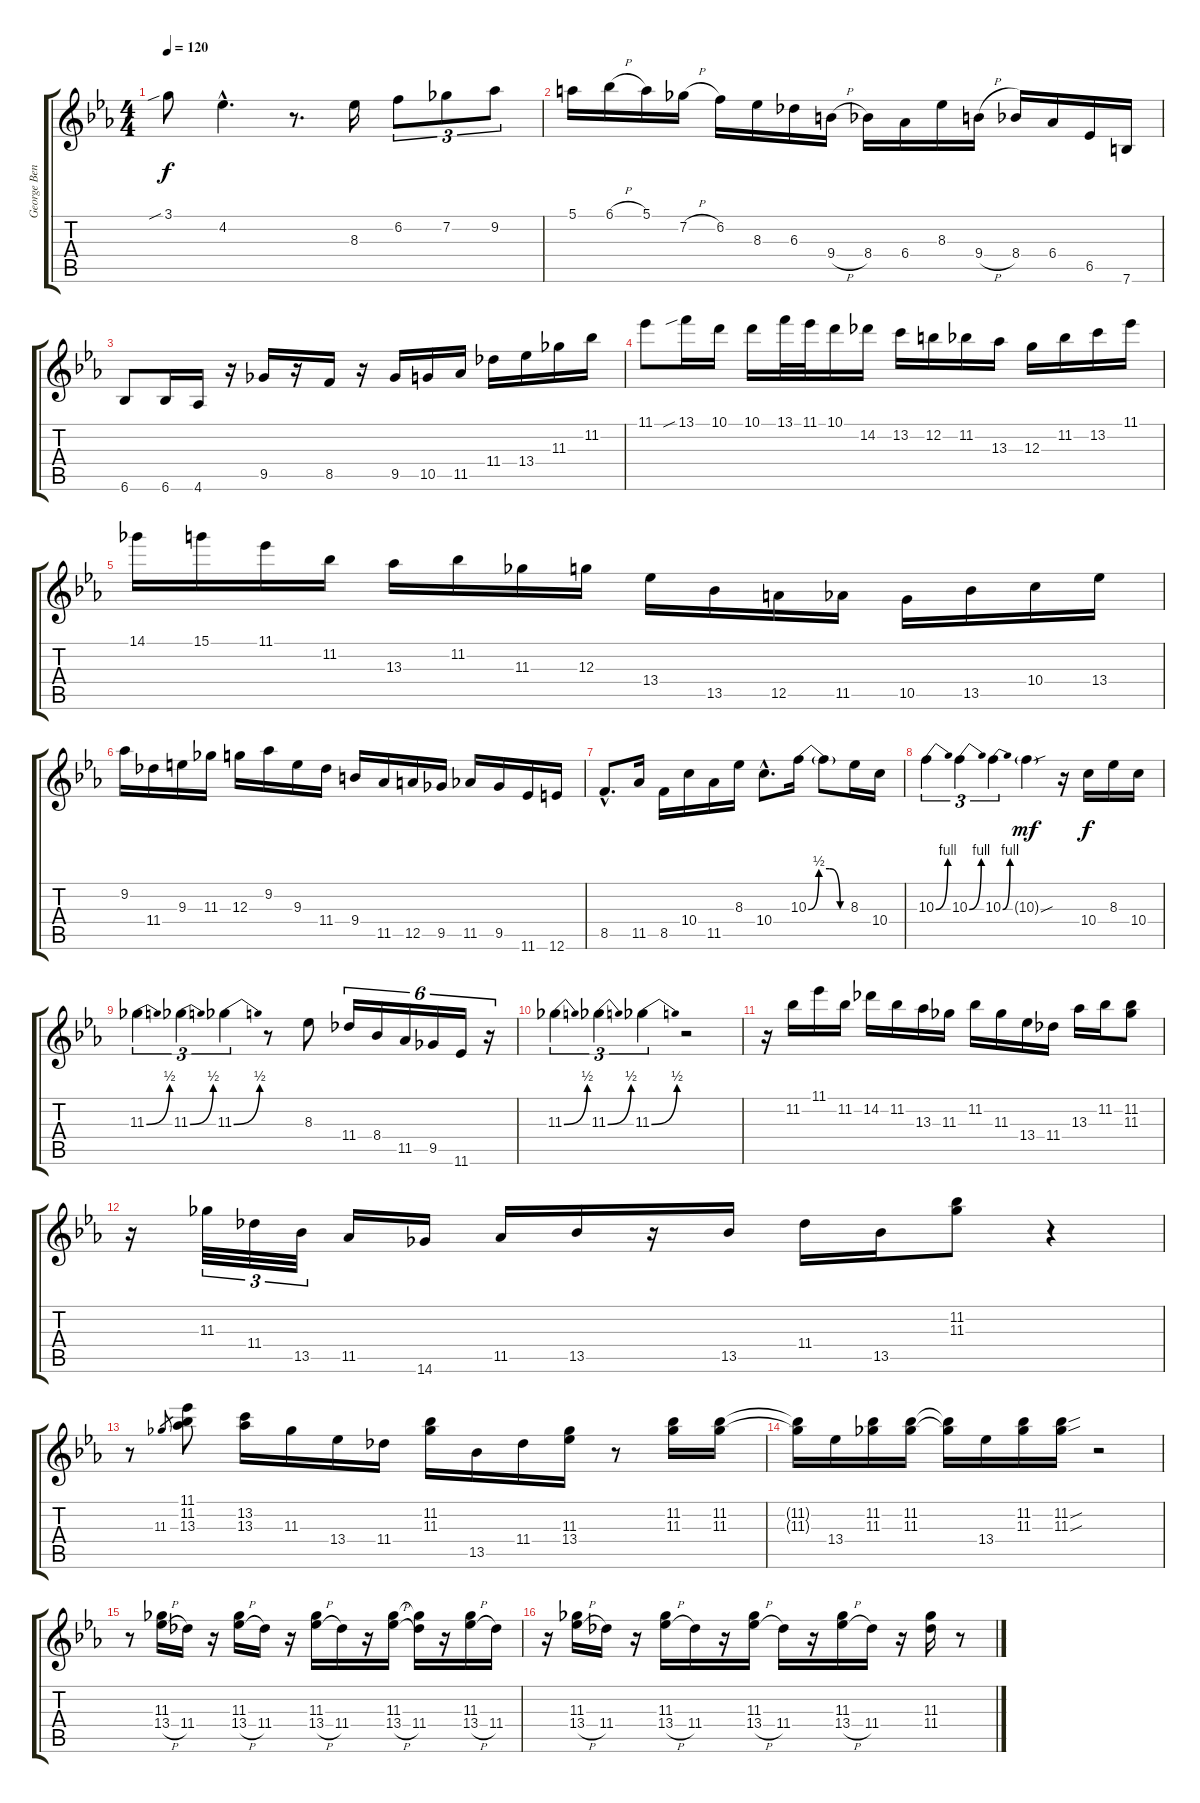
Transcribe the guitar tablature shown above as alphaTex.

\track ("George Benson" "George Ben") {instrument electricguitarjazz}
\staff {score tabs}
\tuning (E4 B3 G3 D3 A2 E2) {hide}
\ts (4 4)
\tempo 120
\clef g2
\ks eb
3.1{sib}.8{dy f} 4.2{hac}.4{d} r.8{d} 8.3.16 6.2.8{tu (3 2)} 7.2.8{tu (3 2)} 9.2.8{tu (3 2)} |
5.1.16 6.1{h}.16 5.1.16 7.2{h}.16 6.2.16 8.3.16 6.3.16 9.4{h}.16 8.4.16 6.4.16 8.3.16 9.4{h}.16 8.4.16 6.4.16 6.5.16 7.6.16 |
6.6.8 6.6.16 4.6.16 r.16 9.5.16 r.16 8.5.16 r.16 9.5.16 10.5.16 11.5.16 11.4.16 13.4.16 11.3.16 11.2.16 |
11.1.8 13.1{sib}.16 10.1.16 10.1.16 13.1.32 11.1.32 10.1.16 14.2.16 13.2.16 12.2.16 11.2.16 13.3.16 12.3.16 11.2.16 13.2.16 11.1.16 |
14.1.16 15.1.16 11.1.16 11.2.16 13.3.16 11.2.16 11.3.16 12.3.16 13.4.16 13.5.16 12.5.16 11.5.16 10.5.16 13.5.16 10.4.16 13.4.16 |
9.2.16 11.4.16 9.3.16 11.3.16 12.3.16 9.2.16 9.3.16 11.4.16 9.4.16 11.5.16 12.5.16 9.5.16 11.5.16 9.5.16 11.6.16 12.6.16 |
8.5{hac}.8{d} 11.5.16 8.5.16 10.4.16 11.5.16 8.3.16 10.4{hac}.8{d} 10.3{be (custom 0 0 15 2 30 2 45 0 60 0)}.16 10.3{t}.8 8.3.16 10.4.16 |
10.3{be (bend 0 0 60 4)}.4{tu (3 2)} 10.3{be (bend 0 0 60 4)}.4{tu (3 2)} 10.3{be (bend 0 0 60 4)}.4{tu (3 2)} 10.3{sou g}.4{dy mf} r.16 10.4.16{dy f} 8.3.16 10.4.16 |
11.3{be (bend 0 0 60 2)}.4{tu (3 2)} 11.3{be (bend 0 0 60 2)}.4{tu (3 2)} 11.3{be (bend 0 0 60 2)}.4{tu (3 2)} r.8 8.3.8 11.4.16{tu (6 4)} 8.4.16{tu (6 4)} 11.5.16{tu (6 4)} 9.5.16{tu (6 4)} 11.6.16{tu (6 4)} r.16{tu (6 4)} |
11.3{be (bend 0 0 60 2)}.4{tu (3 2)} 11.3{be (bend 0 0 60 2)}.4{tu (3 2)} 11.3{be (bend 0 0 60 2)}.4{tu (3 2)} r.2 |
r.16 11.2.16 11.1.16 11.2.16 14.2.16 11.2.16 13.3.16 11.3.16 11.2.16 11.3.16 13.4.16 11.4.16 13.3.16 11.2.16 (11.2 11.3).8 |
r.16 11.3.32{tu (3 2)} 11.4.32{tu (3 2)} 13.5.32{tu (3 2)} 11.5.16 14.6.16 11.5.16 13.5.16 r.16 13.5.16 11.4.16 13.5.16 (11.2 11.3).8 r.4 |
r.8 11.3.8{gr} (11.1 11.2 13.3).8 (13.2 13.3).16 11.3.16 13.4.16 11.4.16 (11.2 11.3).16 13.5.16 11.4.16 (11.3 13.4).16 r.8 (11.2 11.3).16 (11.2 11.3).16 |
(11.2{t} 11.3{t}).16 13.4.16 (11.2 11.3).16 (11.2 11.3).16 (11.2{t} 11.3{t}).16 13.4.16 (11.2 11.3).16 (11.2{sou} 11.3{sou}).16 r.2 |
r.8 (11.3 13.4{h}).16 11.4.16 r.16 (11.3 13.4{h}).16 11.4.16 r.16 (11.3 13.4{h}).16 11.4.16 r.16 (11.3 13.4{h}).16 (11.3{t} 11.4).16 r.16 (11.3 13.4{h}).16 11.4.16 |
r.16 (11.3 13.4{h}).16 11.4.16 r.16 (11.3 13.4{h}).16 11.4.16 r.16 (11.3 13.4{h}).16 11.4.16 r.16 (11.3 13.4{h}).16 11.4.16 r.16 (11.3 11.4).16 r.8
